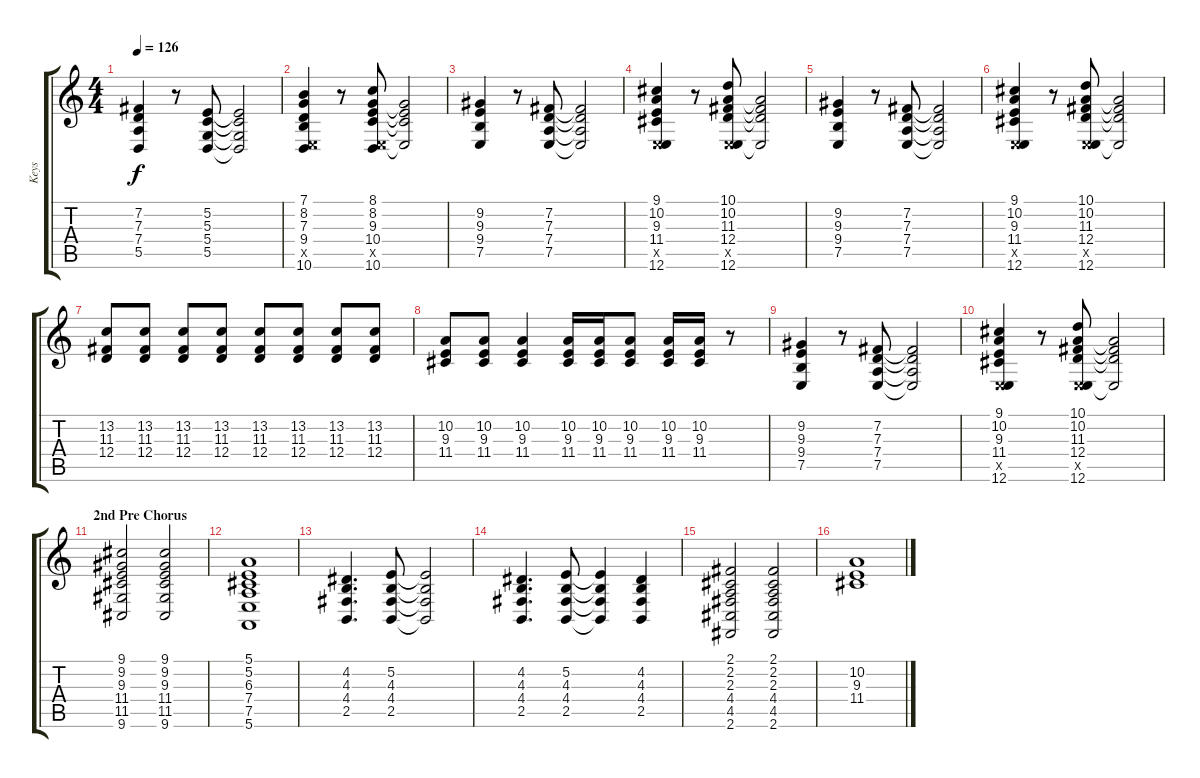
\track ("Keys" "Keys") {instrument brasssection}
\staff {score tabs}
\tuning (E4 B3 G3 D3 A2 E2) {hide}
\ts (4 4)
\tempo 126
\clef g2
\ks c
(7.2 7.3 7.4 5.5).4{dy f} r.8 (5.2 5.3 5.4 5.5).8 (5.2{t} 5.3{t} 5.4{t} 5.5{t}).2 |
(7.1 8.2 7.3 9.4 7.5{x} 10.6).4 r.8 (8.1 8.2 9.3 10.4 7.5{x} 10.6).8 (8.2{t} 9.3{t} 10.4{t} 7.5{t}).2 |
(9.2 9.3 9.4 7.5).4 r.8 (7.2 7.3 7.4 7.5).8 (7.2{t} 7.3{t} 7.4{t} 7.5{t}).2 |
(9.1 10.2 9.3 11.4 7.5{x} 12.6).4 r.8 (10.1 10.2 11.3 12.4 7.5{x} 12.6).8 (10.2{t} 11.3{t} 12.4{t} 7.5{t}).2 |
(9.2 9.3 9.4 7.5).4 r.8 (7.2 7.3 7.4 7.5).8 (7.2{t} 7.3{t} 7.4{t} 7.5{t}).2 |
(9.1 10.2 9.3 11.4 7.5{x} 12.6).4 r.8 (10.1 10.2 11.3 12.4 7.5{x} 12.6).8 (10.2{t} 11.3{t} 12.4{t} 7.5{t}).2 |
(13.2 11.3 12.4).8 (13.2 11.3 12.4).8 (13.2 11.3 12.4).8 (13.2 11.3 12.4).8 (13.2 11.3 12.4).8 (13.2 11.3 12.4).8 (13.2 11.3 12.4).8 (13.2 11.3 12.4).8 |
(10.2 9.3 11.4).8 (10.2 9.3 11.4).8 (10.2 9.3 11.4).4 (10.2 9.3 11.4).16 (10.2 9.3 11.4).16 (10.2 9.3 11.4).8 (10.2 9.3 11.4).16 (10.2 9.3 11.4).16 r.8 |
(9.2 9.3 9.4 7.5).4 r.8 (7.2 7.3 7.4 7.5).8 (7.2{t} 7.3{t} 7.4{t} 7.5{t}).2 |
(9.1 10.2 9.3 11.4 7.5{x} 12.6).4 r.8 (10.1 10.2 11.3 12.4 7.5{x} 12.6).8 (10.2{t} 11.3{t} 12.4{t} 7.5{t}).2 |
\section ("" "2nd Pre Chorus")
(9.1 9.2 9.3 11.4 11.5 9.6).2 (9.1 9.2 9.3 11.4 11.5 9.6).2 |
(5.1 5.2 6.3 7.4 7.5 5.6).1 |
(4.2 4.3 4.4 2.5).4{d} (5.2 4.3 4.4 2.5).8 (5.2{t} 4.3{t} 4.4{t} 2.5{t}).2 |
(4.2 4.3 4.4 2.5).4{d} (5.2 4.3 4.4 2.5).8 (5.2{t} 4.3{t} 4.4{t} 2.5{t}).4 (4.2 4.3 4.4 2.5).4 |
(2.1 2.2 2.3 4.4 4.5 2.6).2 (2.1 2.2 2.3 4.4 4.5 2.6).2 |
(10.2 9.3 11.4).1
